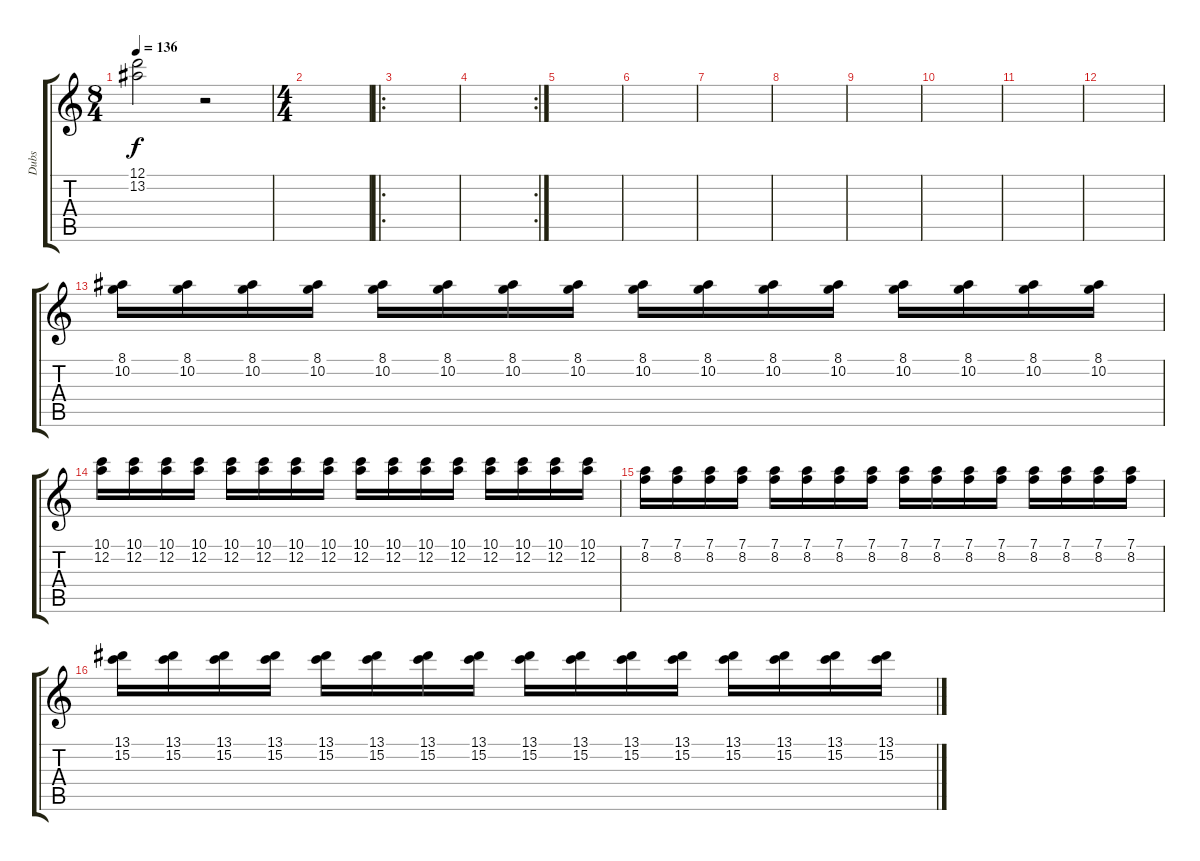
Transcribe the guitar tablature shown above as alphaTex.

\track ("Dubs" "Dubs") {instrument acousticguitarsteel}
\staff {score tabs}
\tuning (D4 A3 F3 C3 G2 C2) {hide}
\ts (8 4)
\tempo 136
\clef g2
\ks c
(12.1 13.2).2{dy f} r.2 |
\ts (4 4)
|
\ro
|
\rc 2
|
|
|
|
|
|
|
|
|
(8.1 10.2).16 (8.1 10.2).16 (8.1 10.2).16 (8.1 10.2).16 (8.1 10.2).16 (8.1 10.2).16 (8.1 10.2).16 (8.1 10.2).16 (8.1 10.2).16 (8.1 10.2).16 (8.1 10.2).16 (8.1 10.2).16 (8.1 10.2).16 (8.1 10.2).16 (8.1 10.2).16 (8.1 10.2).16 |
(10.1 12.2).16 (10.1 12.2).16 (10.1 12.2).16 (10.1 12.2).16 (10.1 12.2).16 (10.1 12.2).16 (10.1 12.2).16 (10.1 12.2).16 (10.1 12.2).16 (10.1 12.2).16 (10.1 12.2).16 (10.1 12.2).16 (10.1 12.2).16 (10.1 12.2).16 (10.1 12.2).16 (10.1 12.2).16 |
(7.1 8.2).16 (7.1 8.2).16 (7.1 8.2).16 (7.1 8.2).16 (7.1 8.2).16 (7.1 8.2).16 (7.1 8.2).16 (7.1 8.2).16 (7.1 8.2).16 (7.1 8.2).16 (7.1 8.2).16 (7.1 8.2).16 (7.1 8.2).16 (7.1 8.2).16 (7.1 8.2).16 (7.1 8.2).16 |
(13.1 15.2).16 (13.1 15.2).16 (13.1 15.2).16 (13.1 15.2).16 (13.1 15.2).16 (13.1 15.2).16 (13.1 15.2).16 (13.1 15.2).16 (13.1 15.2).16 (13.1 15.2).16 (13.1 15.2).16 (13.1 15.2).16 (13.1 15.2).16 (13.1 15.2).16 (13.1 15.2).16 (13.1 15.2).16
